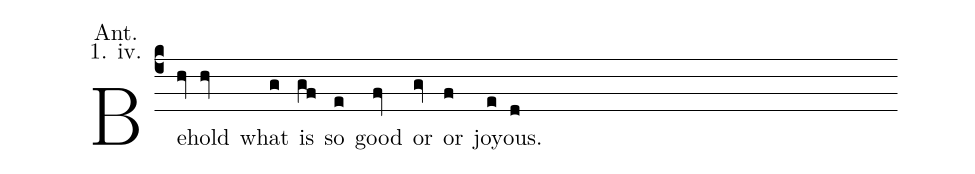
annotation: Ant.;
annotation: 1. iv.;
%%
(c4) Be(hv)hold(hv) what(g) is(gf) so(e) good(fv) or(gv) or(f) joy(e)ous.(d)
